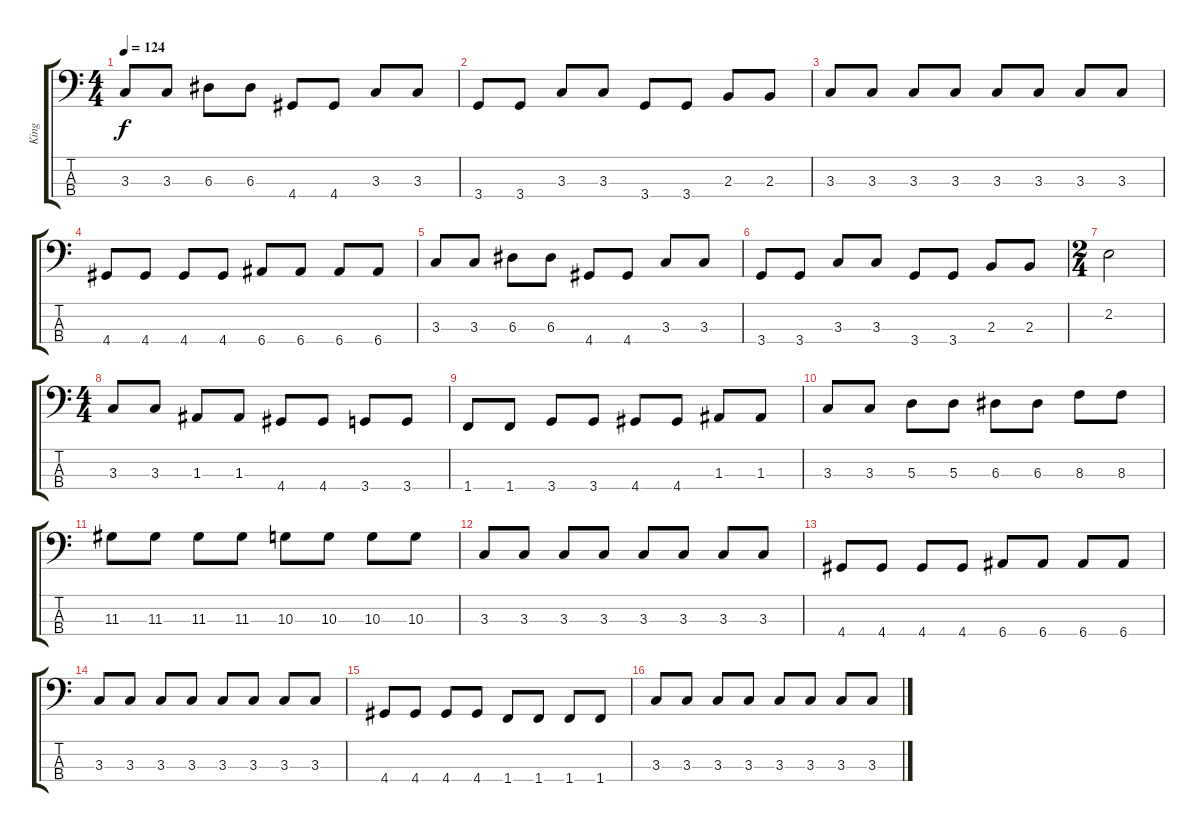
\track ("King" "King") {instrument electricbassfinger}
\staff {score tabs}
\tuning (G2 D2 A1 E1) {hide}
\ts (4 4)
\tempo 124
\clef f4
\ks c
3.3.8{dy f} 3.3.8 6.3.8 6.3.8 4.4.8 4.4.8 3.3.8 3.3.8 |
3.4.8 3.4.8 3.3.8 3.3.8 3.4.8 3.4.8 2.3.8 2.3.8 |
3.3.8 3.3.8 3.3.8 3.3.8 3.3.8 3.3.8 3.3.8 3.3.8 |
4.4.8 4.4.8 4.4.8 4.4.8 6.4.8 6.4.8 6.4.8 6.4.8 |
3.3.8 3.3.8 6.3.8 6.3.8 4.4.8 4.4.8 3.3.8 3.3.8 |
3.4.8 3.4.8 3.3.8 3.3.8 3.4.8 3.4.8 2.3.8 2.3.8 |
\ts (2 4)
2.2.2 |
\ts (4 4)
3.3.8 3.3.8 1.3.8 1.3.8 4.4.8 4.4.8 3.4.8 3.4.8 |
1.4.8 1.4.8 3.4.8 3.4.8 4.4.8 4.4.8 1.3.8 1.3.8 |
3.3.8 3.3.8 5.3.8 5.3.8 6.3.8 6.3.8 8.3.8 8.3.8 |
11.3.8 11.3.8 11.3.8 11.3.8 10.3.8 10.3.8 10.3.8 10.3.8 |
3.3.8 3.3.8 3.3.8 3.3.8 3.3.8 3.3.8 3.3.8 3.3.8 |
4.4.8 4.4.8 4.4.8 4.4.8 6.4.8 6.4.8 6.4.8 6.4.8 |
3.3.8 3.3.8 3.3.8 3.3.8 3.3.8 3.3.8 3.3.8 3.3.8 |
4.4.8 4.4.8 4.4.8 4.4.8 1.4.8 1.4.8 1.4.8 1.4.8 |
3.3.8 3.3.8 3.3.8 3.3.8 3.3.8 3.3.8 3.3.8 3.3.8
